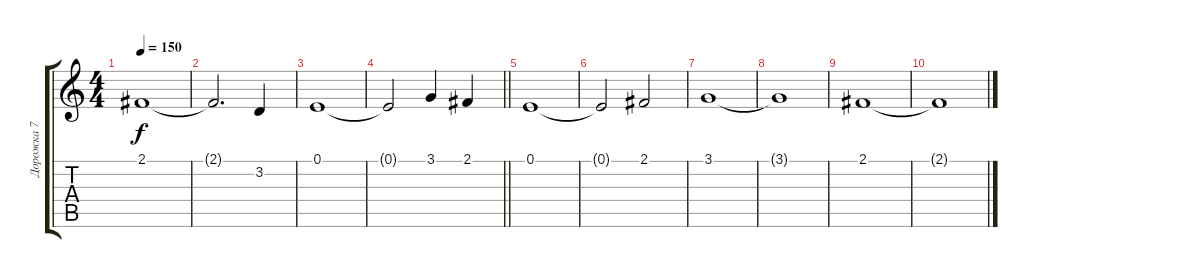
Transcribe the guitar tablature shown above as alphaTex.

\track ("Дорожка 7" "Дорожка 7") {instrument stringensemble1}
\staff {score tabs}
\tuning (E4 B3 G3 D3 A2 E2) {hide}
\ts (4 4)
\tempo 150
\clef g2
\ks c
2.1.1{dy f} |
2.1{t}.2{d} 3.2.4 |
0.1.1 |
\barLineRight lightlight
0.1{t}.2 3.1.4 2.1.4 |
0.1.1 |
0.1{t}.2 2.1.2 |
3.1.1 |
3.1{t}.1 |
2.1.1 |
2.1{t}.1
